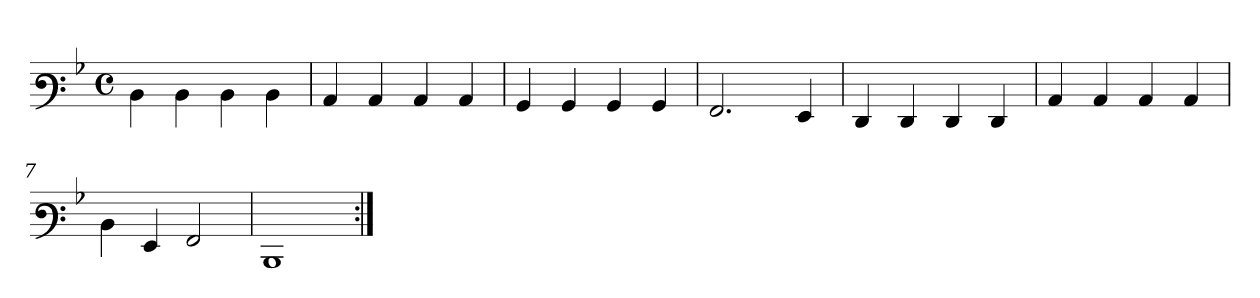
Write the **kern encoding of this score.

**kern
*part1
*staff1
*clefF3
*k[b-]
*M4/4
*met(c)
=1
4D\
4D\
4D\
4D\
=2
4C/
4C/
4C/
4C/
=3
4BB-/
4BB-/
4BB-/
4BB-/
=4
2.AA/
4GG/
=5
4FF/
4FF/
4FF/
4FF/
=6
4C/
4C/
4C/
4C/
=7
4D\
4GG/
2AA/
=8
1DD
=:|!
*-
